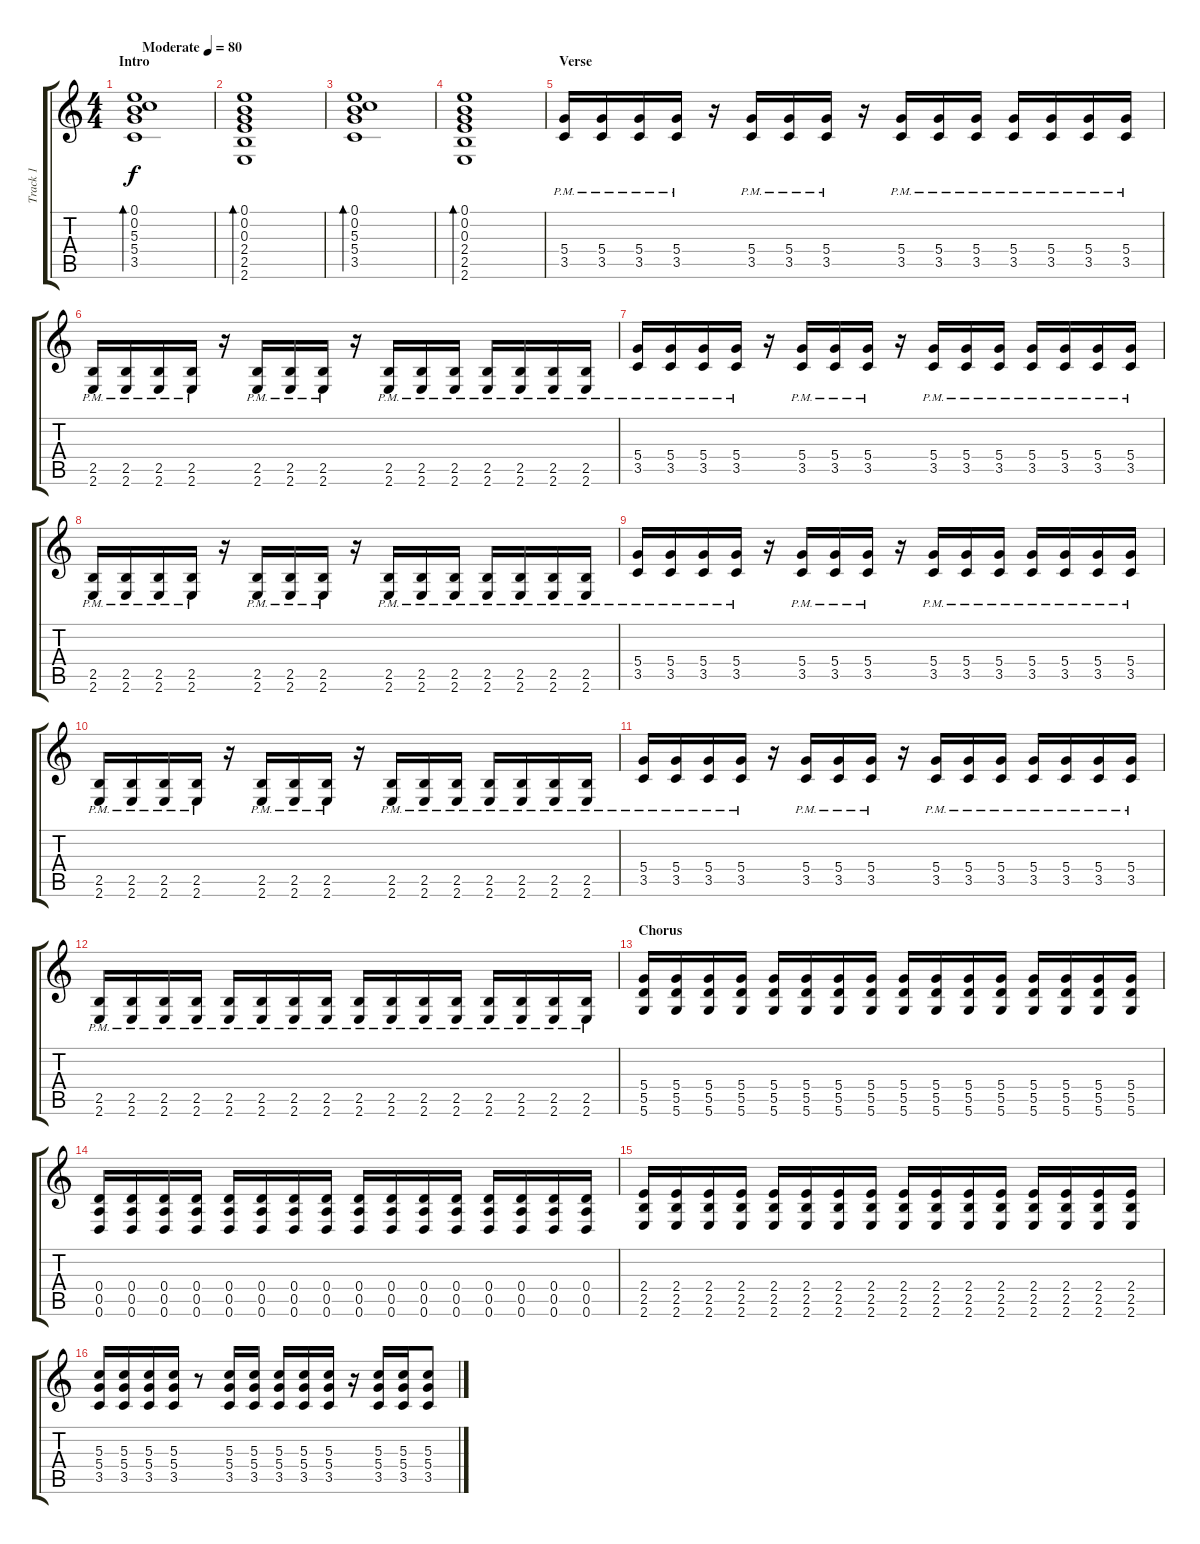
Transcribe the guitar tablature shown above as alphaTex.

\track ("Track 1" "Track 1") {instrument overdrivenguitar}
\staff {score tabs}
\tuning (E4 B3 G3 D3 A2 D2) {hide}
\ts (4 4)
\section ("" "Intro")
\tempo (80 "Moderate")
\clef g2
\ks c
(0.1 0.2 5.3 5.4 3.5).1{bd 240 dy f instrument overdrivenguitar} |
(0.1 0.2 0.3 2.4 2.5 2.6).1{bd 240} |
(0.1 0.2 5.3 5.4 3.5).1{bd 240} |
(0.1 0.2 0.3 2.4 2.5 2.6).1{bd 240} |
\section ("" "Verse")
(5.4{pm} 3.5{pm}).16 (5.4{pm} 3.5{pm}).16 (5.4{pm} 3.5{pm}).16 (5.4{pm} 3.5{pm}).16 r.16 (5.4{pm} 3.5{pm}).16 (5.4{pm} 3.5{pm}).16 (5.4{pm} 3.5{pm}).16 r.16 (5.4{pm} 3.5{pm}).16 (5.4{pm} 3.5{pm}).16 (5.4{pm} 3.5{pm}).16 (5.4{pm} 3.5{pm}).16 (5.4{pm} 3.5{pm}).16 (5.4{pm} 3.5{pm}).16 (5.4{pm} 3.5{pm}).16 |
(2.5{pm} 2.6{pm}).16 (2.5{pm} 2.6{pm}).16 (2.5{pm} 2.6{pm}).16 (2.5{pm} 2.6{pm}).16 r.16 (2.5{pm} 2.6{pm}).16 (2.5{pm} 2.6{pm}).16 (2.5{pm} 2.6{pm}).16 r.16 (2.5{pm} 2.6{pm}).16 (2.5{pm} 2.6{pm}).16 (2.5{pm} 2.6{pm}).16 (2.5{pm} 2.6{pm}).16 (2.5{pm} 2.6{pm}).16 (2.5{pm} 2.6{pm}).16 (2.5{pm} 2.6{pm}).16 |
(5.4{pm} 3.5{pm}).16 (5.4{pm} 3.5{pm}).16 (5.4{pm} 3.5{pm}).16 (5.4{pm} 3.5{pm}).16 r.16 (5.4{pm} 3.5{pm}).16 (5.4{pm} 3.5{pm}).16 (5.4{pm} 3.5{pm}).16 r.16 (5.4{pm} 3.5{pm}).16 (5.4{pm} 3.5{pm}).16 (5.4{pm} 3.5{pm}).16 (5.4{pm} 3.5{pm}).16 (5.4{pm} 3.5{pm}).16 (5.4{pm} 3.5{pm}).16 (5.4{pm} 3.5{pm}).16 |
(2.5{pm} 2.6{pm}).16 (2.5{pm} 2.6{pm}).16 (2.5{pm} 2.6{pm}).16 (2.5{pm} 2.6{pm}).16 r.16 (2.5{pm} 2.6{pm}).16 (2.5{pm} 2.6{pm}).16 (2.5{pm} 2.6{pm}).16 r.16 (2.5{pm} 2.6{pm}).16 (2.5{pm} 2.6{pm}).16 (2.5{pm} 2.6{pm}).16 (2.5{pm} 2.6{pm}).16 (2.5{pm} 2.6{pm}).16 (2.5{pm} 2.6{pm}).16 (2.5{pm} 2.6{pm}).16 |
(5.4{pm} 3.5{pm}).16 (5.4{pm} 3.5{pm}).16 (5.4{pm} 3.5{pm}).16 (5.4{pm} 3.5{pm}).16 r.16 (5.4{pm} 3.5{pm}).16 (5.4{pm} 3.5{pm}).16 (5.4{pm} 3.5{pm}).16 r.16 (5.4{pm} 3.5{pm}).16 (5.4{pm} 3.5{pm}).16 (5.4{pm} 3.5{pm}).16 (5.4{pm} 3.5{pm}).16 (5.4{pm} 3.5{pm}).16 (5.4{pm} 3.5{pm}).16 (5.4{pm} 3.5{pm}).16 |
(2.5{pm} 2.6{pm}).16 (2.5{pm} 2.6{pm}).16 (2.5{pm} 2.6{pm}).16 (2.5{pm} 2.6{pm}).16 r.16 (2.5{pm} 2.6{pm}).16 (2.5{pm} 2.6{pm}).16 (2.5{pm} 2.6{pm}).16 r.16 (2.5{pm} 2.6{pm}).16 (2.5{pm} 2.6{pm}).16 (2.5{pm} 2.6{pm}).16 (2.5{pm} 2.6{pm}).16 (2.5{pm} 2.6{pm}).16 (2.5{pm} 2.6{pm}).16 (2.5{pm} 2.6{pm}).16 |
(5.4{pm} 3.5{pm}).16 (5.4{pm} 3.5{pm}).16 (5.4{pm} 3.5{pm}).16 (5.4{pm} 3.5{pm}).16 r.16 (5.4{pm} 3.5{pm}).16 (5.4{pm} 3.5{pm}).16 (5.4{pm} 3.5{pm}).16 r.16 (5.4{pm} 3.5{pm}).16 (5.4{pm} 3.5{pm}).16 (5.4{pm} 3.5{pm}).16 (5.4{pm} 3.5{pm}).16 (5.4{pm} 3.5{pm}).16 (5.4{pm} 3.5{pm}).16 (5.4{pm} 3.5{pm}).16 |
(2.5{pm} 2.6{pm}).16 (2.5{pm} 2.6{pm}).16 (2.5{pm} 2.6{pm}).16 (2.5{pm} 2.6{pm}).16 (2.5{pm} 2.6{pm}).16 (2.5{pm} 2.6{pm}).16 (2.5{pm} 2.6{pm}).16 (2.5{pm} 2.6{pm}).16 (2.5{pm} 2.6{pm}).16 (2.5{pm} 2.6{pm}).16 (2.5{pm} 2.6{pm}).16 (2.5{pm} 2.6{pm}).16 (2.5{pm} 2.6{pm}).16 (2.5{pm} 2.6{pm}).16 (2.5{pm} 2.6{pm}).16 (2.5{pm} 2.6{pm}).16 |
\section ("" "Chorus")
(5.4 5.5 5.6).16 (5.4 5.5 5.6).16 (5.4 5.5 5.6).16 (5.4 5.5 5.6).16 (5.4 5.5 5.6).16 (5.4 5.5 5.6).16 (5.4 5.5 5.6).16 (5.4 5.5 5.6).16 (5.4 5.5 5.6).16 (5.4 5.5 5.6).16 (5.4 5.5 5.6).16 (5.4 5.5 5.6).16 (5.4 5.5 5.6).16 (5.4 5.5 5.6).16 (5.4 5.5 5.6).16 (5.4 5.5 5.6).16 |
(0.4 0.5 0.6).16 (0.4 0.5 0.6).16 (0.4 0.5 0.6).16 (0.4 0.5 0.6).16 (0.4 0.5 0.6).16 (0.4 0.5 0.6).16 (0.4 0.5 0.6).16 (0.4 0.5 0.6).16 (0.4 0.5 0.6).16 (0.4 0.5 0.6).16 (0.4 0.5 0.6).16 (0.4 0.5 0.6).16 (0.4 0.5 0.6).16 (0.4 0.5 0.6).16 (0.4 0.5 0.6).16 (0.4 0.5 0.6).16 |
(2.4 2.5 2.6).16 (2.4 2.5 2.6).16 (2.4 2.5 2.6).16 (2.4 2.5 2.6).16 (2.4 2.5 2.6).16 (2.4 2.5 2.6).16 (2.4 2.5 2.6).16 (2.4 2.5 2.6).16 (2.4 2.5 2.6).16 (2.4 2.5 2.6).16 (2.4 2.5 2.6).16 (2.4 2.5 2.6).16 (2.4 2.5 2.6).16 (2.4 2.5 2.6).16 (2.4 2.5 2.6).16 (2.4 2.5 2.6).16 |
(5.3 5.4 3.5).16 (5.3 5.4 3.5).16 (5.3 5.4 3.5).16 (5.3 5.4 3.5).16 r.8 (5.3 5.4 3.5).16 (5.3 5.4 3.5).16 (5.3 5.4 3.5).16 (5.3 5.4 3.5).16 (5.3 5.4 3.5).16 r.16 (5.3 5.4 3.5).16 (5.3 5.4 3.5).16 (5.3 5.4 3.5).8
